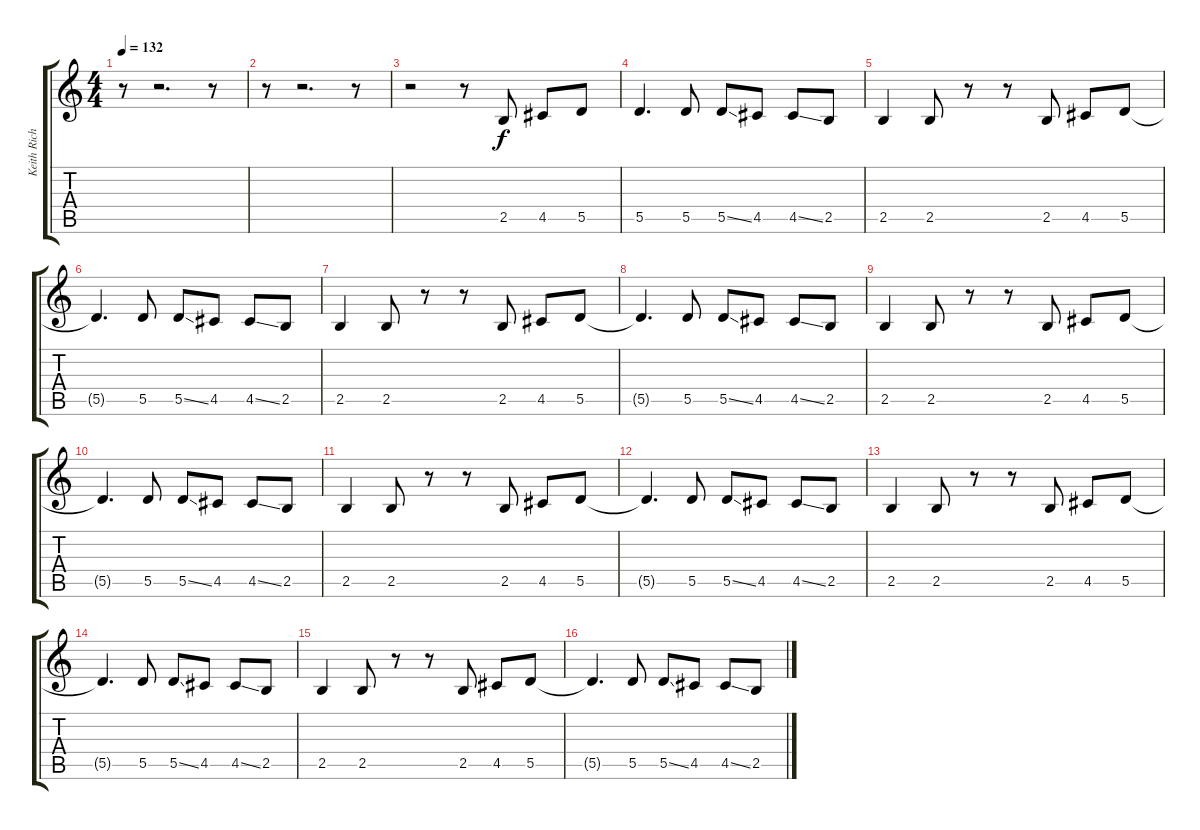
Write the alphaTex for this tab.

\track ("Keith Richards" "Keith Rich") {instrument distortionguitar}
\staff {score tabs}
\tuning (E4 B3 G3 D3 A2 E2) {hide}
\ts (4 4)
\tempo 132
\clef g2
\ks c
r.8{dy f} r.2{d} r.8 |
r.8 r.2{d} r.8 |
r.2 r.8 2.5.8 4.5.8 5.5.8 |
5.5.4{d} 5.5.8 5.5{ss}.8 4.5.8 4.5{ss}.8 2.5.8 |
2.5.4 2.5.8 r.8 r.8 2.5.8 4.5.8 5.5.8 |
5.5{t}.4{d} 5.5.8 5.5{ss}.8 4.5.8 4.5{ss}.8 2.5.8 |
2.5.4 2.5.8 r.8 r.8 2.5.8 4.5.8 5.5.8 |
5.5{t}.4{d} 5.5.8 5.5{ss}.8 4.5.8 4.5{ss}.8 2.5.8 |
2.5.4 2.5.8 r.8 r.8 2.5.8 4.5.8 5.5.8 |
5.5{t}.4{d} 5.5.8 5.5{ss}.8 4.5.8 4.5{ss}.8 2.5.8 |
2.5.4 2.5.8 r.8 r.8 2.5.8 4.5.8 5.5.8 |
5.5{t}.4{d} 5.5.8 5.5{ss}.8 4.5.8 4.5{ss}.8 2.5.8 |
2.5.4 2.5.8 r.8 r.8 2.5.8 4.5.8 5.5.8 |
5.5{t}.4{d} 5.5.8 5.5{ss}.8 4.5.8 4.5{ss}.8 2.5.8 |
2.5.4 2.5.8 r.8 r.8 2.5.8 4.5.8 5.5.8 |
5.5{t}.4{d} 5.5.8 5.5{ss}.8 4.5.8 4.5{ss}.8 2.5.8
